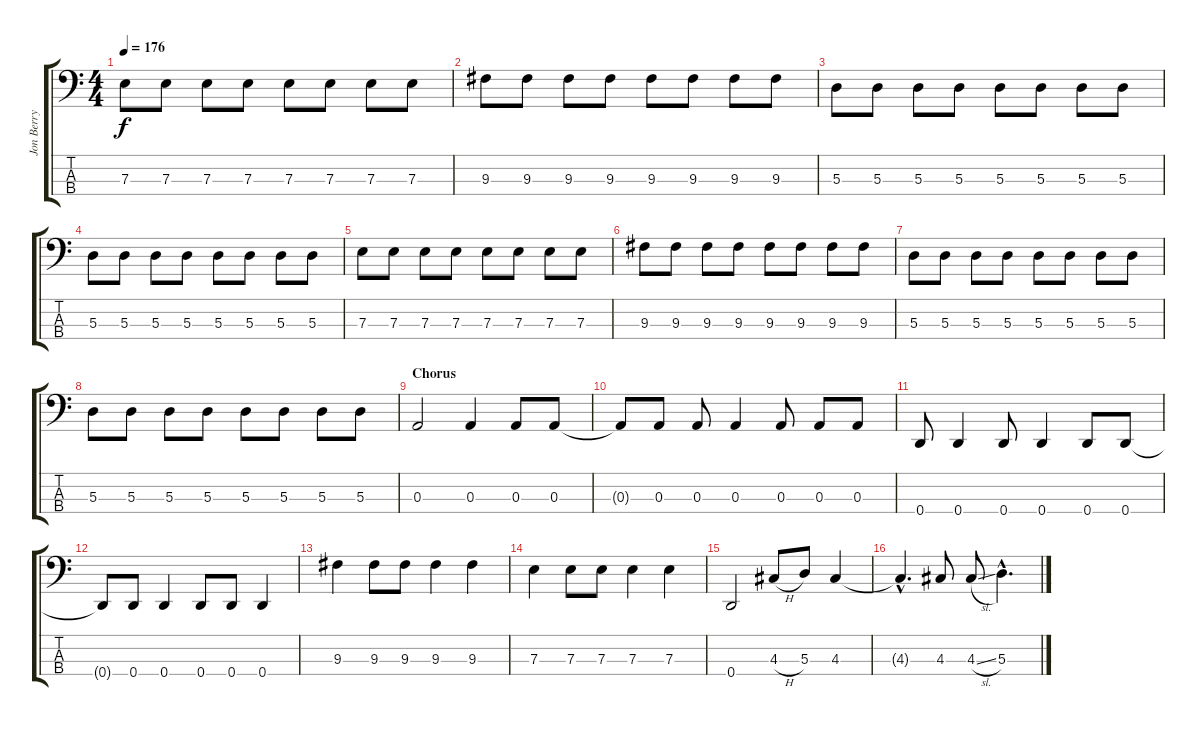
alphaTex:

\track ("Jon Berry" "Jon Berry") {instrument electricbasspick}
\staff {score tabs}
\tuning (G2 D2 A1 D1) {hide}
\ts (4 4)
\tempo 176
\clef f4
\ks c
7.3.8{dy f} 7.3.8 7.3.8 7.3.8 7.3.8 7.3.8 7.3.8 7.3.8 |
9.3.8 9.3.8 9.3.8 9.3.8 9.3.8 9.3.8 9.3.8 9.3.8 |
5.3.8 5.3.8 5.3.8 5.3.8 5.3.8 5.3.8 5.3.8 5.3.8 |
5.3.8 5.3.8 5.3.8 5.3.8 5.3.8 5.3.8 5.3.8 5.3.8 |
7.3.8 7.3.8 7.3.8 7.3.8 7.3.8 7.3.8 7.3.8 7.3.8 |
9.3.8 9.3.8 9.3.8 9.3.8 9.3.8 9.3.8 9.3.8 9.3.8 |
5.3.8 5.3.8 5.3.8 5.3.8 5.3.8 5.3.8 5.3.8 5.3.8 |
5.3.8 5.3.8 5.3.8 5.3.8 5.3.8 5.3.8 5.3.8 5.3.8 |
\section ("" "Chorus")
0.3.2 0.3.4 0.3.8 0.3.8 |
0.3{t}.8 0.3.8 0.3.8 0.3.4 0.3.8 0.3.8 0.3.8 |
0.4.8 0.4.4 0.4.8 0.4.4 0.4.8 0.4.8 |
0.4{t}.8 0.4.8 0.4.4 0.4.8 0.4.8 0.4.4 |
9.3.4 9.3.8 9.3.8 9.3.4 9.3.4 |
7.3.4 7.3.8 7.3.8 7.3.4 7.3.4 |
0.4.2 4.3{h}.8 5.3.8 4.3.4 |
4.3{hac t}.4{d} 4.3.8 4.3{sl}.8 5.3{hac}.4{d}
